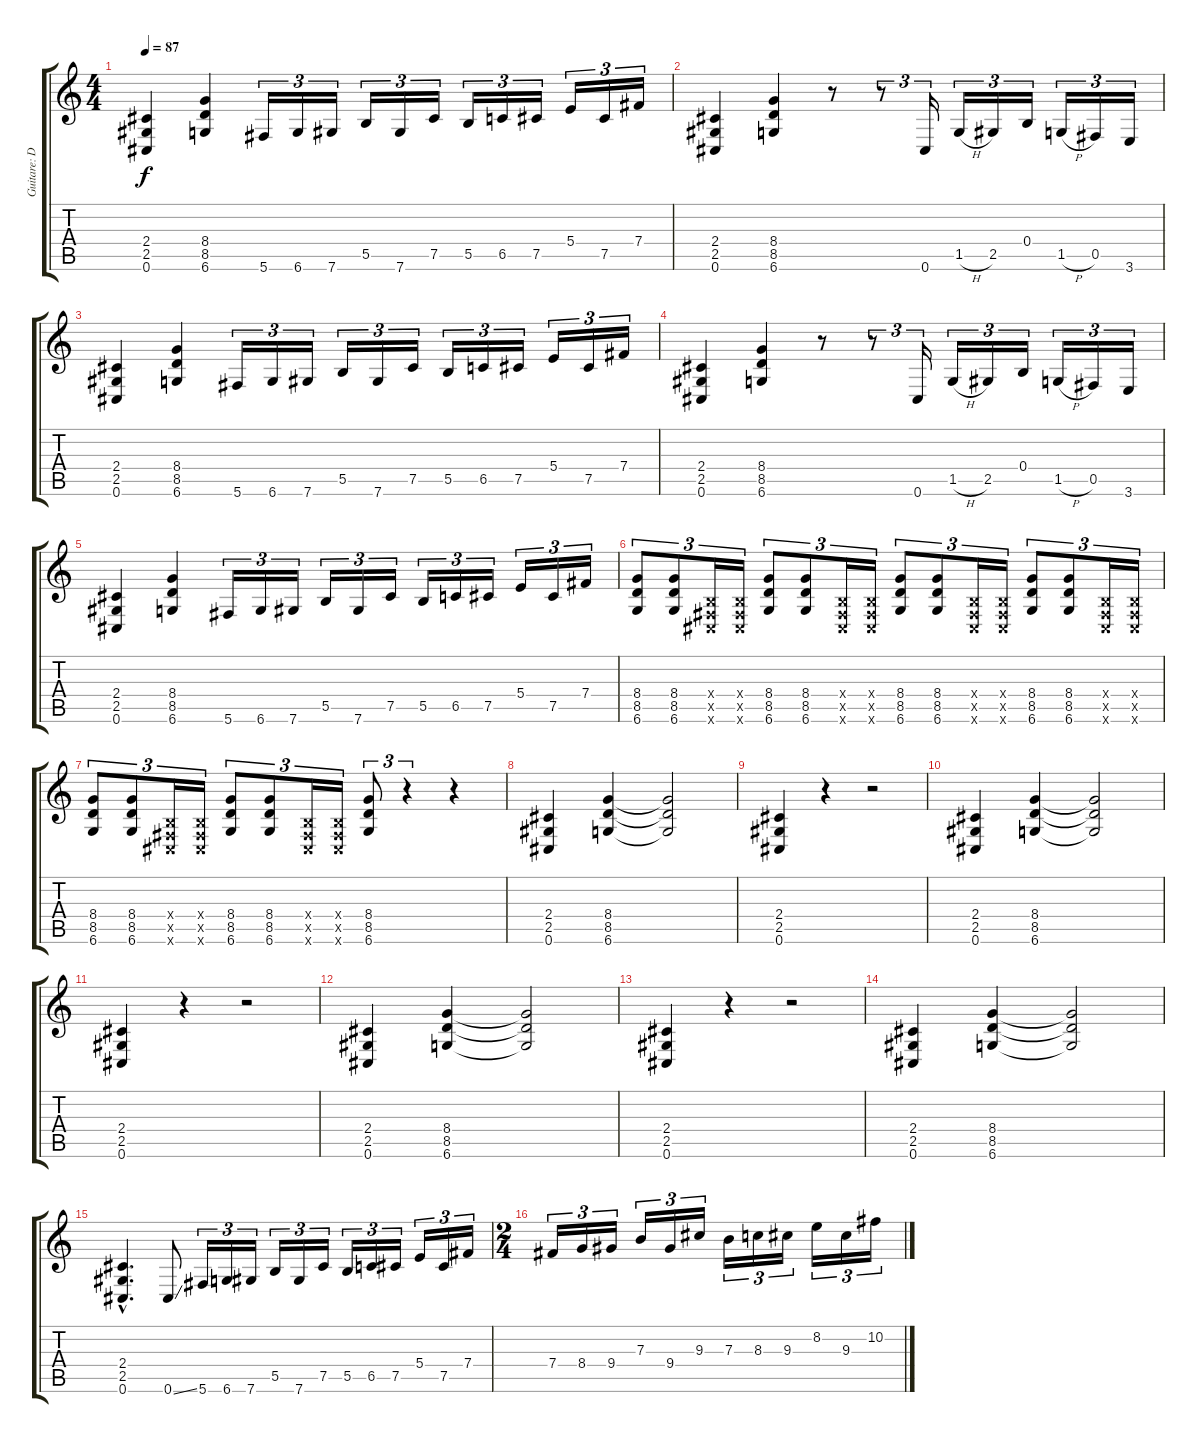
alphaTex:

\track ("Guitare: Dimebag" "Guitare: D") {instrument distortionguitar}
\staff {score tabs}
\tuning (Db4 Ab3 E3 B2 Gb2 Db2) {hide}
\ts (4 4)
\tempo 87
\clef g2
\ks c
(2.4 2.5 0.6).4{dy f} (8.4 8.5 6.6).4 5.6.16{tu (3 2)} 6.6.16{tu (3 2)} 7.6.16{tu (3 2)} 5.5.16{tu (3 2)} 7.6.16{tu (3 2)} 7.5.16{tu (3 2)} 5.5.16{tu (3 2)} 6.5.16{tu (3 2)} 7.5.16{tu (3 2)} 5.4.16{tu (3 2)} 7.5.16{tu (3 2)} 7.4.16{tu (3 2)} |
(2.4 2.5 0.6).4 (8.4 8.5 6.6).4 r.8 r.8{tu (3 2)} 0.6.16{tu (3 2)} 1.5{h}.16{tu (3 2)} 2.5.16{tu (3 2)} 0.4.16{tu (3 2)} 1.5{h}.16{tu (3 2)} 0.5.16{tu (3 2)} 3.6.16{tu (3 2)} |
(2.4 2.5 0.6).4 (8.4 8.5 6.6).4 5.6.16{tu (3 2)} 6.6.16{tu (3 2)} 7.6.16{tu (3 2)} 5.5.16{tu (3 2)} 7.6.16{tu (3 2)} 7.5.16{tu (3 2)} 5.5.16{tu (3 2)} 6.5.16{tu (3 2)} 7.5.16{tu (3 2)} 5.4.16{tu (3 2)} 7.5.16{tu (3 2)} 7.4.16{tu (3 2)} |
(2.4 2.5 0.6).4 (8.4 8.5 6.6).4 r.8 r.8{tu (3 2)} 0.6.16{tu (3 2)} 1.5{h}.16{tu (3 2)} 2.5.16{tu (3 2)} 0.4.16{tu (3 2)} 1.5{h}.16{tu (3 2)} 0.5.16{tu (3 2)} 3.6.16{tu (3 2)} |
(2.4 2.5 0.6).4 (8.4 8.5 6.6).4 5.6.16{tu (3 2)} 6.6.16{tu (3 2)} 7.6.16{tu (3 2)} 5.5.16{tu (3 2)} 7.6.16{tu (3 2)} 7.5.16{tu (3 2)} 5.5.16{tu (3 2)} 6.5.16{tu (3 2)} 7.5.16{tu (3 2)} 5.4.16{tu (3 2)} 7.5.16{tu (3 2)} 7.4.16{tu (3 2)} |
(8.4 8.5 6.6).8{tu (3 2)} (8.4 8.5 6.6).8{tu (3 2)} (0.4{x} 0.5{x} 0.6{x}).16{tu (3 2)} (0.4{x} 0.5{x} 0.6{x}).16{tu (3 2)} (8.4 8.5 6.6).8{tu (3 2)} (8.4 8.5 6.6).8{tu (3 2)} (0.4{x} 0.5{x} 0.6{x}).16{tu (3 2)} (0.4{x} 0.5{x} 0.6{x}).16{tu (3 2)} (8.4 8.5 6.6).8{tu (3 2)} (8.4 8.5 6.6).8{tu (3 2)} (0.4{x} 0.5{x} 0.6{x}).16{tu (3 2)} (0.4{x} 0.5{x} 0.6{x}).16{tu (3 2)} (8.4 8.5 6.6).8{tu (3 2)} (8.4 8.5 6.6).8{tu (3 2)} (0.4{x} 0.5{x} 0.6{x}).16{tu (3 2)} (0.4{x} 0.5{x} 0.6{x}).16{tu (3 2)} |
(8.4 8.5 6.6).8{tu (3 2)} (8.4 8.5 6.6).8{tu (3 2)} (0.4{x} 0.5{x} 0.6{x}).16{tu (3 2)} (0.4{x} 0.5{x} 0.6{x}).16{tu (3 2)} (8.4 8.5 6.6).8{tu (3 2)} (8.4 8.5 6.6).8{tu (3 2)} (0.4{x} 0.5{x} 0.6{x}).16{tu (3 2)} (0.4{x} 0.5{x} 0.6{x}).16{tu (3 2)} (8.4 8.5 6.6).8{tu (3 2)} r.4{tu (3 2)} r.4 |
(2.4 2.5 0.6).4 (8.4 8.5 6.6).4 (8.4{t} 8.5{t} 6.6{t}).2 |
(2.4 2.5 0.6).4 r.4 r.2 |
(2.4 2.5 0.6).4 (8.4 8.5 6.6).4 (8.4{t} 8.5{t} 6.6{t}).2 |
(2.4 2.5 0.6).4 r.4 r.2 |
(2.4 2.5 0.6).4 (8.4 8.5 6.6).4 (8.4{t} 8.5{t} 6.6{t}).2 |
(2.4 2.5 0.6).4 r.4 r.2 |
(2.4 2.5 0.6).4 (8.4 8.5 6.6).4 (8.4{t} 8.5{t} 6.6{t}).2 |
(2.4{hac} 2.5{hac} 0.6{hac}).4{d} 0.6{ss}.8 5.6.16{tu (3 2)} 6.6.16{tu (3 2)} 7.6.16{tu (3 2)} 5.5.16{tu (3 2)} 7.6.16{tu (3 2)} 7.5.16{tu (3 2)} 5.5.16{tu (3 2)} 6.5.16{tu (3 2)} 7.5.16{tu (3 2)} 5.4.16{tu (3 2)} 7.5.16{tu (3 2)} 7.4.16{tu (3 2)} |
\ts (2 4)
7.4.16{tu (3 2)} 8.4.16{tu (3 2)} 9.4.16{tu (3 2)} 7.3.16{tu (3 2)} 9.4.16{tu (3 2)} 9.3.16{tu (3 2)} 7.3.16{tu (3 2)} 8.3.16{tu (3 2)} 9.3.16{tu (3 2)} 8.2.16{tu (3 2)} 9.3.16{tu (3 2)} 10.2.16{tu (3 2)}
